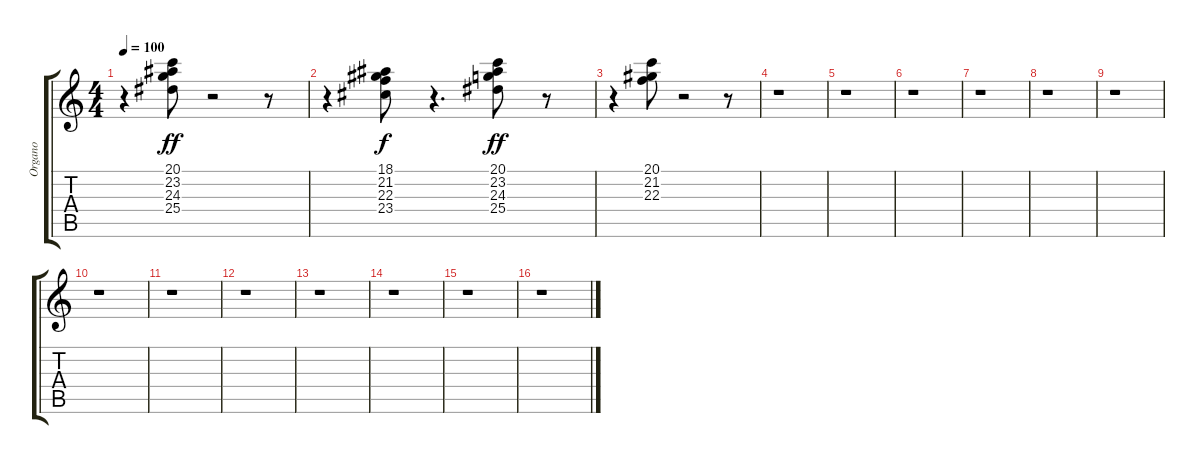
\track ("Organo" "Organo") {instrument percussiveorgan}
\staff {score tabs}
\tuning (E4 B3 G3 D3 A2 E2) {hide}
\ts (4 4)
\tempo 100
\clef g2
\ks c
r.4{dy f} (20.1 23.2 24.3 25.4).8{dy ff} r.2 r.8 |
r.4 (18.1 21.2 22.3 23.4).8{dy f} r.4{d} (20.1 23.2 24.3 25.4).8{dy ff} r.8 |
r.4 (20.1 21.2 22.3).8 r.2 r.8 |
r.1 |
r.1 |
r.1 |
r.1 |
r.1 |
r.1 |
r.1 |
r.1 |
r.1 |
r.1 |
r.1 |
r.1 |
r.1
